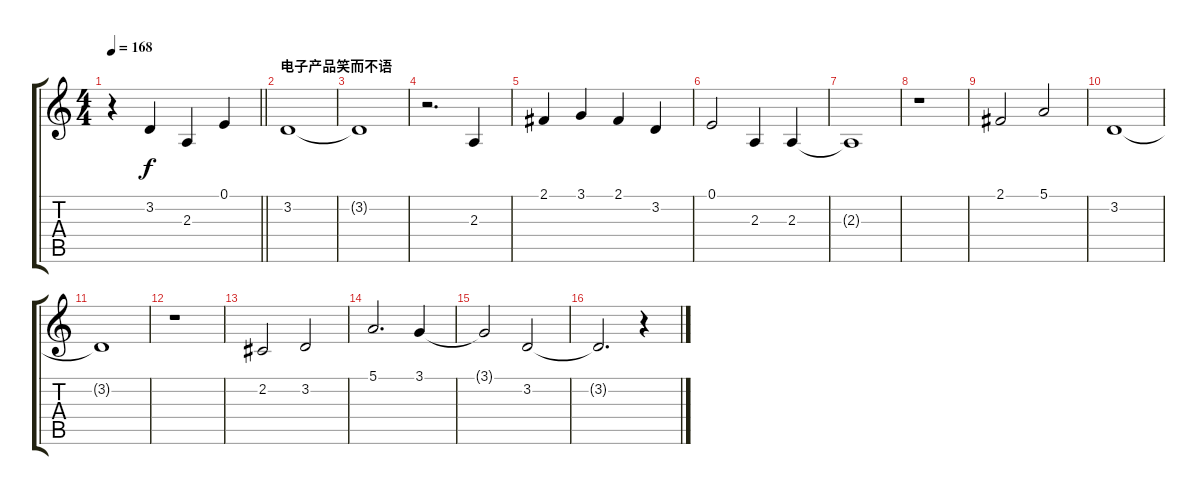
\track "" {instrument drawbarorgan}
\staff {score tabs}
\tuning (E4 B3 G3 D3 A2 E2) {hide}
\ts (4 4)
\section ("" "")
\tempo 168
\clef g2
\barLineRight lightlight
\ks c
r.4{dy f} 3.2.4 2.3.4 0.1.4 |
\section ("" "电子产品笑而不语")
3.2.1 |
3.2{t}.1 |
r.2{d} 2.3.4 |
2.1.4 3.1.4 2.1.4 3.2.4 |
0.1.2 2.3.4 2.3.4 |
2.3{t}.1 |
r.1 |
2.1.2 5.1.2 |
3.2.1 |
3.2{t}.1 |
r.1 |
2.2.2 3.2.2 |
5.1.2{d} 3.1.4 |
3.1{t}.2 3.2.2 |
3.2{t}.2{d} r.4
